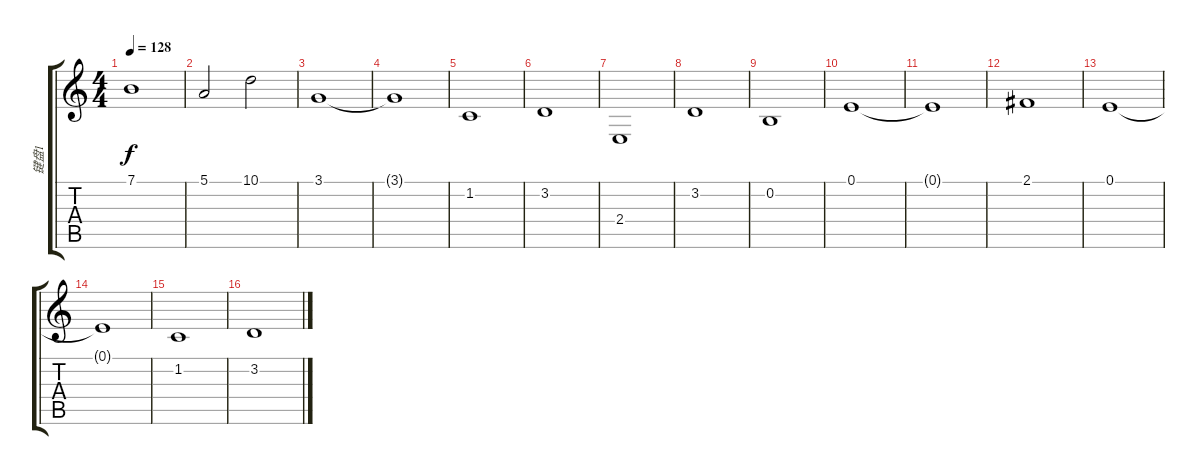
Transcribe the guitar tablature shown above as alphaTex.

\track ("键盘1" "键盘1") {instrument synthstrings1}
\staff {score tabs}
\tuning (E4 B3 G3 D3 A2 E2) {hide}
\ts (4 4)
\tempo 128
\clef g2
\ks c
7.1.1{dy f} |
5.1.2 10.1.2 |
3.1.1 |
3.1{t}.1 |
1.2.1 |
3.2.1 |
2.4.1 |
3.2.1 |
0.2.1 |
0.1.1 |
0.1{t}.1 |
2.1.1 |
0.1.1 |
0.1{t}.1 |
1.2.1 |
3.2.1
